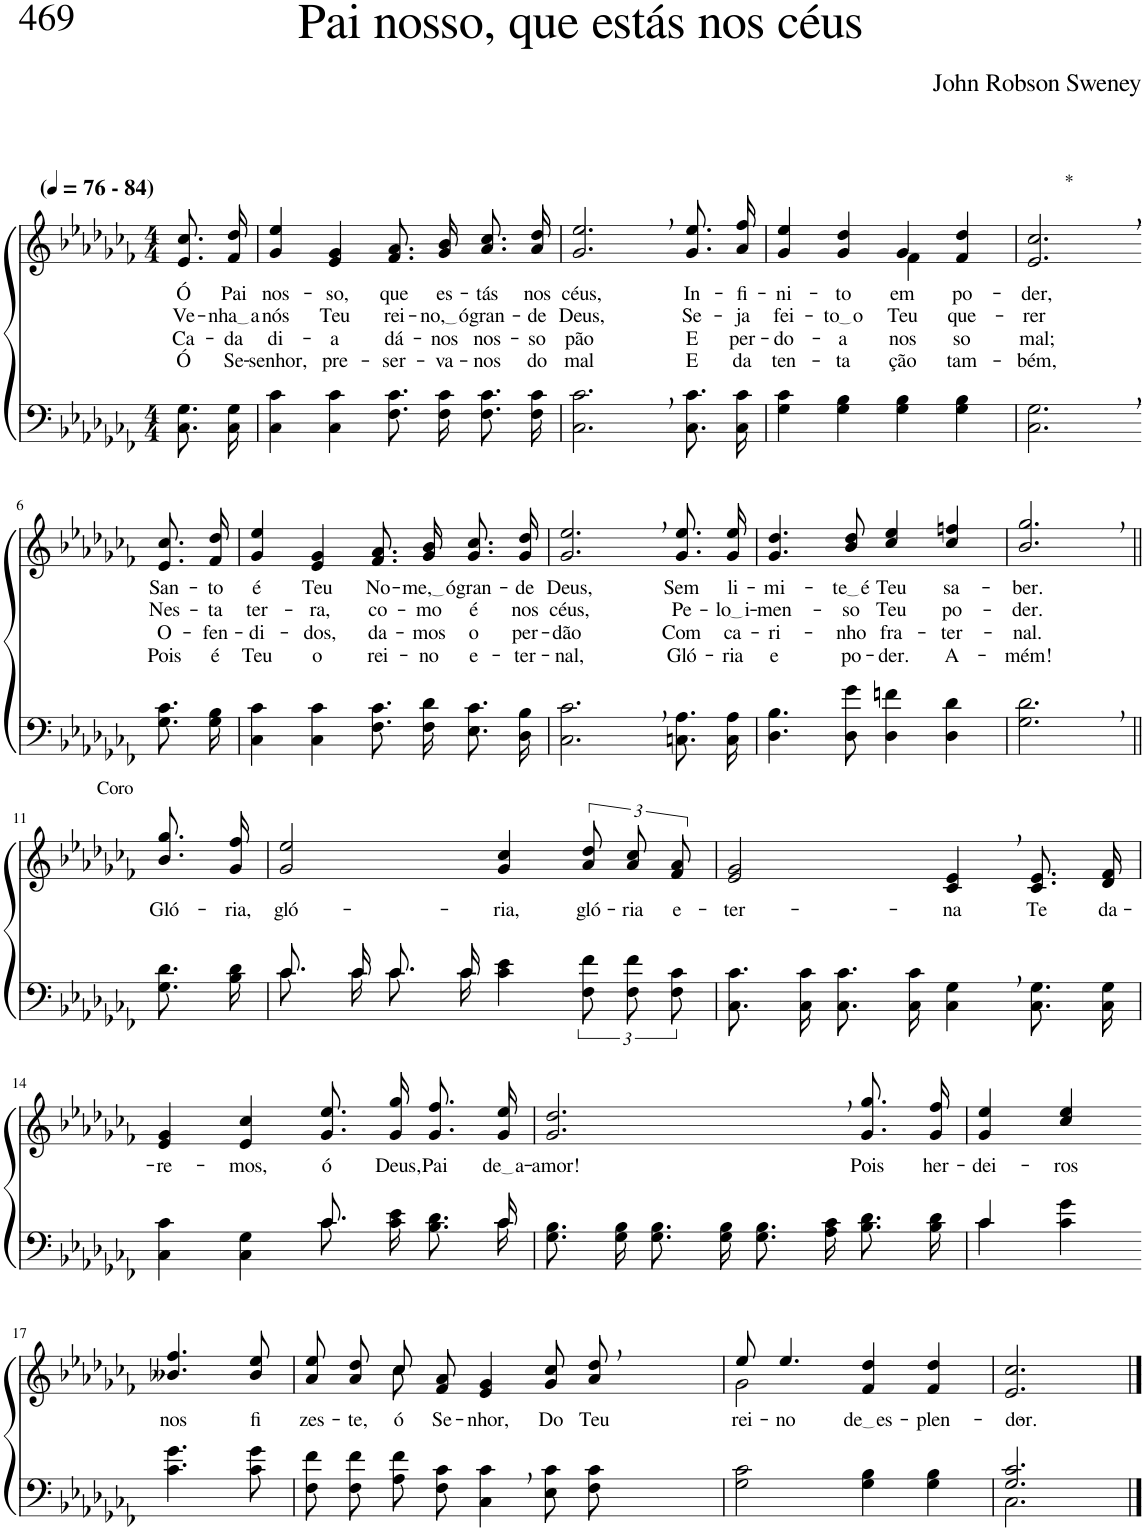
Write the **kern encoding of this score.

**kern	**kern	**text	**text	**text	**text
*part2	*part1	*part1	*part1	*part1	*part1
*staff2	*staff1	*staff1	*staff1	*staff1	*staff1
*I"Parte III e IV	*I"Parte I e II	*	*	*	*
*clefF4	*clefG2	*	*	*	*
*Trd2c3	*Trd2c3	*	*	*	*
*k[b-e-a-d-g-c-f-]	*k[b-e-a-d-g-c-f-]	*	*	*	*
*M4/4	*M4/4	*	*	*	*
*MM76	*MM76	*	*	*	*
=1	=1	=1	=1	=1	=1
!	!LO:TX:a:B:t=(	!	!	!	!
!	!LO:TX:a:B:t=- 84)	!	!	!	!
!	!	!LO:LY:b	!LO:LY:b	!LO:LY:b	!LO:LY:b
8.C-\ 8.G-\L	8.e-/ 8.cc-/L	Ó	Ve-	Ca-	Ó
!	!	!LO:LY:b	!LO:LY:b	!LO:LY:b	!LO:LY:b
16C-\ 16G-\Jk	16f-/ 16dd-/Jk	Pai	nha a	-da	Se-
=2	=2	=2	=2	=2	=2
!	!	!LO:LY:b	!LO:LY:b	!LO:LY:b	!LO:LY:b
4C-\ 4c-\	4g-/ 4ee-/	nos-	nós	di-	-senhor,
!	!	!LO:LY:b	!LO:LY:b	!LO:LY:b	!LO:LY:b
4C-\ 4c-\	4e-/ 4g-/	-so,	Teu	-a	pre-
!	!	!LO:LY:b	!LO:LY:b	!LO:LY:b	!LO:LY:b
8.F-\ 8.c-\L	8.f-/ 8.a-/L	que	rei-	dá-	-ser-
!	!	!LO:LY:b	!LO:LY:b	!LO:LY:b	!LO:LY:b
16F-\ 16c-\Jk	16g-/ 16b-/Jk	es-	no, ó	-nos	-va-
!	!	!LO:LY:b	!LO:LY:b	!LO:LY:b	!LO:LY:b
8.F-\ 8.c-\L	8.a-\ 8.cc-\L	-tás	gran-	nos-	-nos
!	!	!LO:LY:b	!LO:LY:b	!LO:LY:b	!LO:LY:b
16F-\ 16c-\Jk	16a-\ 16dd-\Jk	nos	-de	-so	do
=3	=3	=3	=3	=3	=3
!	!	!LO:LY:b	!LO:LY:b	!LO:LY:b	!LO:LY:b
2.C-\, 2.c-\,	2.g-/, 2.ee-/,	céus,	Deus,	pão	mal
!	!	!LO:LY:b	!LO:LY:b	!LO:LY:b	!LO:LY:b
8.C-\ 8.c-\L	8.g-\ 8.ee-\L	In-	Se-	E	E
!	!	!LO:LY:b	!LO:LY:b	!LO:LY:b	!LO:LY:b
16C-\ 16c-\Jk	16a-\ 16ff-\Jk	-fi-	-ja	per-	da
=4	=4	=4	=4	=4	=4
!	!	!LO:LY:b	!LO:LY:b	!LO:LY:b	!LO:LY:b
*	*^	*	*	*	*
4G-\ 4c-\	4g-/ 4ee-/	2ryy	-ni-	fei-	-do-	ten-
!	!	!	!LO:LY:b	!LO:LY:b	!LO:LY:b	!LO:LY:b
4G-\ 4B-\	4g-/ 4dd-/	.	-to	to o	-a	-ta-
!	!	!	!LO:LY:b	!LO:LY:b	!LO:LY:b	!LO:LY:b
4G-\ 4B-\	4g-/	4f-\	em	Teu	nos-	-ção
!	!	!	!LO:LY:b	!LO:LY:b	!LO:LY:b	!LO:LY:b
4G-\ 4B-\	4f-/ 4dd-/	4ryy	po-	que-	-so	tam-
=5	=5	=5	=5	=5	=5	=5
!	!LO:TX:a:t=*	!	!	!	!	!
!	!	!	!LO:LY:b	!LO:LY:b	!LO:LY:b	!LO:LY:b
*	*v	*v	*	*	*	*
2.C-\, 2.G-\,	2.e-/, 2.cc-/,	-der,	-rer	mal;	-bém,
!!LO:LB:g=z
=6-	=6-	=6-	=6-	=6-	=6-
!	!	!LO:LY:b	!LO:LY:b	!LO:LY:b	!LO:LY:b
8.G-\ 8.c-\L	8.e-/ 8.cc-/L	San-	Nes-	O-	Pois
!	!	!LO:LY:b	!LO:LY:b	!LO:LY:b	!LO:LY:b
16G-\ 16B-\Jk	16f-/ 16dd-/Jk	-to	-ta	-fen-	é
=7	=7	=7	=7	=7	=7
!	!	!LO:LY:b	!LO:LY:b	!LO:LY:b	!LO:LY:b
4C-\ 4c-\	4g-/ 4ee-/	é	ter-	-di-	Teu
!	!	!LO:LY:b	!LO:LY:b	!LO:LY:b	!LO:LY:b
4C-\ 4c-\	4e-/ 4g-/	Teu	-ra,	-dos,	o
!	!	!LO:LY:b	!LO:LY:b	!LO:LY:b	!LO:LY:b
8.F-\ 8.c-\L	8.f-/ 8.a-/L	No-	co-	da-	rei-
!	!	!LO:LY:b	!LO:LY:b	!LO:LY:b	!LO:LY:b
16F-\ 16d-\Jk	16g-/ 16b-/Jk	me, ó	mo	-mos	-no
!	!	!LO:LY:b	!LO:LY:b	!LO:LY:b	!LO:LY:b
8.E-\ 8.c-\L	8.g-\ 8.cc-\L	gran-	-é	o	e-
!	!	!LO:LY:b	!LO:LY:b	!LO:LY:b	!LO:LY:b
16D-\ 16B-\Jk	16g-\ 16dd-\Jk	-de	nos	per-	-ter-
=8	=8	=8	=8	=8	=8
!	!	!LO:LY:b	!LO:LY:b	!LO:LY:b	!LO:LY:b
2.C-\, 2.c-\,	2.g-/, 2.ee-/,	Deus,	céus,	-dão	-nal,
!	!	!LO:LY:b	!LO:LY:b	!LO:LY:b	!LO:LY:b
8.Cn\ 8.A-\L	8.g-\ 8.ee-\L	Sem	Pe-	Com	Gló-
!	!	!LO:LY:b	!LO:LY:b	!LO:LY:b	!LO:LY:b
16C\ 16A-\Jk	16g-\ 16ee-\Jk	li-	lo i	ca-	-ria
=9	=9	=9	=9	=9	=9
!	!	!LO:LY:b	!LO:LY:b	!LO:LY:b	!LO:LY:b
4.D-\ 4.B-\	4.g-/ 4.dd-/	-mi-	-men-	-ri-	e
!	!	!LO:LY:b	!LO:LY:b	!LO:LY:b	!LO:LY:b
8D-\ 8g-\	8b-/ 8dd-/	te é	-so	-nho	po-
!	!	!LO:LY:b	!LO:LY:b	!LO:LY:b	!LO:LY:b
4D-\ 4fn\	4cc-/ 4ee-/	Teu	Teu	fra-	-der.
!	!	!LO:LY:b	!LO:LY:b	!LO:LY:b	!LO:LY:b
4D-\ 4d-\	4cc-/ 4ffn/	sa-	po-	-ter-	A-
=10	=10	=10	=10	=10	=10
!	!	!LO:LY:b	!LO:LY:b	!LO:LY:b	!LO:LY:b
2.G-\, 2.d-\,	2.b-/, 2.gg-/,	-ber.	-der.	-nal.	-mém!
!!LO:LB:g=z
=11||	=11||	=11||	=11||	=11||	=11||
!	!LO:TX:a:t=Coro	!	!	!	!
!	!	!LO:LY:b	!	!	!
8.G-\ 8.d-\L	8.b-\ 8.gg-\L	Gló-	.	.	.
!	!	!LO:LY:b	!	!	!
16B-\ 16d-\Jk	16g-\ 16ff-\Jk	-ria,	.	.	.
=12	=12	=12	=12	=12	=12
*^	*	*	*	*	*
!	!	!	!LO:LY:b	!	!	!
8.c-/L	8.c-\L	2g-/ 2ee-/	gló-	.	.	.
16c-/Jk	16c-\Jk	.	.	.	.	.
8.c-/L	8.c-\L	.	.	.	.	.
16c-/Jk	16c-\Jk	.	.	.	.	.
!	!	!	!LO:LY:b	!	!	!
2ryy	4c-\ 4e-\	4g-/ 4cc-/	-ria,	.	.	.
!	!	!	!LO:LY:b	!	!	!
.	12F-\ 12f-\L	12a-/ 12dd-/L	gló-	.	.	.
!	!	!	!LO:LY:b	!	!	!
.	12F-\ 12f-\	12a-/ 12cc-/	-ria	.	.	.
!	!	!	!LO:LY:b	!	!	!
.	12F-\ 12c-\J	12f-/ 12a-/J	e-	.	.	.
=13	=13	=13	=13	=13	=13	=13
!	!	!	!LO:LY:b	!	!	!
*v	*v	*	*	*	*	*
8.C-\ 8.c-\L	2e-/ 2g-/	-ter-	.	.	.
16C-\ 16c-\Jk	.	.	.	.	.
8.C-\ 8.c-\L	.	.	.	.	.
16C-\ 16c-\Jk	.	.	.	.	.
!	!	!LO:LY:b	!	!	!
4C-\, 4G-\,	4c-/, 4e-/,	-na	.	.	.
!	!	!LO:LY:b	!	!	!
8.C-\ 8.G-\L	8.c-/ 8.e-/L	Te	.	.	.
!	!	!LO:LY:b	!	!	!
16C-\ 16G-\Jk	16d-/ 16f-/Jk	da-	.	.	.
!!LO:LB:g=z
=14	=14	=14	=14	=14	=14
*^	*	*	*	*	*
!	!	!	!LO:LY:b	!	!	!
2ryy	4C-\ 4c-\	4e-/ 4g-/	-re-	.	.	.
!	!	!	!LO:LY:b	!	!	!
.	4C-\ 4G-\	4e-/ 4cc-/	-mos,	.	.	.
!	!	!	!LO:LY:b	!	!	!
8.c-/	8.c-\L	8.g-\ 8.ee-\L	ó	.	.	.
!	!	!	!LO:LY:b	!	!	!
4ryy	16c-\ 16e-\Jk	16g-\ 16gg-\Jk	Deus,	.	.	.
!	!	!	!LO:LY:b	!	!	!
.	8.B-\ 8.d-\L	8.g-\ 8.ff-\L	Pai	.	.	.
!	!	!	!LO:LY:b	!	!	!
16c-/	16c-\Jk	16g-\ 16ee-\Jk	de a	.	.	.
=15	=15	=15	=15	=15	=15	=15
!	!	!	!LO:LY:b	!	!	!
*v	*v	*	*	*	*	*
8.G-\ 8.B-\L	2.g-/, 2.dd-/,	-amor!	.	.	.
16G-\ 16B-\Jk	.	.	.	.	.
8.G-\ 8.B-\L	.	.	.	.	.
16G-\ 16B-\Jk	.	.	.	.	.
8.G-\ 8.B-\L	.	.	.	.	.
16A-\ 16c-\Jk	.	.	.	.	.
!	!	!LO:LY:b	!	!	!
8.B-\ 8.d-\L	8.g-\ 8.gg-\L	Pois	.	.	.
!	!	!LO:LY:b	!	!	!
16B-\ 16d-\Jk	16g-\ 16ff-\Jk	her-	.	.	.
=16	=16	=16	=16	=16	=16
*^	*	*	*	*	*
!	!	!	!LO:LY:b	!	!	!
4c-\	4c-/	4g-/ 4ee-/	-dei-	.	.	.
!	!	!	!LO:LY:b	!	!	!
4c-\ 4g-\	4ryy	4cc-/ 4ee-/	-ros	.	.	.
*v	*v	*	*	*	*	*
!!LO:LB:g=z
=17-	=17-	=17-	=17-	=17-	=17-
*k[b-e-a-d-g-c-f-]	*k[b-e-a-d-g-c-f-]	*	*	*	*
*^	*	*	*	*	*
!	!	!	!LO:LY:b	!	!	!
*v	*v	*	*	*	*	*
4.c-\ 4.g-\	4.b--X/ 4.ff-/	nos	.	.	.
!	!	!LO:LY:b	!	!	!
8c-\ 8g-\	8b--/ 8ee-/	fi-	.	.	.
=18	=18	=18	=18	=18	=18
*	*^	*	*	*	*
!	!	!	!LO:LY:b	!	!	!
8F-\ 8f-\L	4ryy	8a-\ 8ee-\L	-zes-	.	.	.
!	!	!	!LO:LY:b	!	!	!
8F-\ 8f-\J	.	8a-\ 8dd-\J	-te,	.	.	.
!	!	!	!LO:LY:b	!	!	!
8A-\ 8f-\L	8cc-\	8cc-\L	ó	.	.	.
!	!	!	!LO:LY:b	!	!	!
8F-\ 8c-\J	2ryy	8f-\ 8a-\J	Se-	.	.	.
!	!	!	!LO:LY:b	!	!	!
4C-\, 4c-\,	.	4e-/ 4g-/	-nhor,	.	.	.
!	!	!	!LO:LY:b	!	!	!
8E-\ 8c-\L	.	8g-\ 8cc-\L	Do	.	.	.
!	!	!	!LO:LY:b	!	!	!
8F-\ 8c-\J	8ryy	8a-\ 8dd-\J	Teu	.	.	.
=19	=19	=19	=19	=19	=19	=19
!	!	!	!LO:LY:b	!	!	!
2G-\ 2c-\	8ee-/	2g-\	rei-	.	.	.
!	!	!	!LO:LY:b	!	!	!
.	4.ee-/	.	-no	.	.	.
!	!	!	!LO:LY:b	!	!	!
4G-\ 4B-\	4f-/ 4dd-/	2ryy	de es	.	.	.
!	!	!	!LO:LY:b	!	!	!
4G-\ 4B-\	4f-/ 4dd-/	.	-plen-	.	.	.
*	*v	*v	*	*	*	*
=20	=20	=20	=20	=20	=20
*^	*	*	*	*	*
!	!	!	!LO:LY:b	!	!	!
2.G-/ 2.c-/	2.C-\	2.e-/ 2.cc-/	-dor.-	.	.	.
*v	*v	*	*	*	*	*
==	==	==	==	==	==
*-	*-	*-	*-	*-	*-
